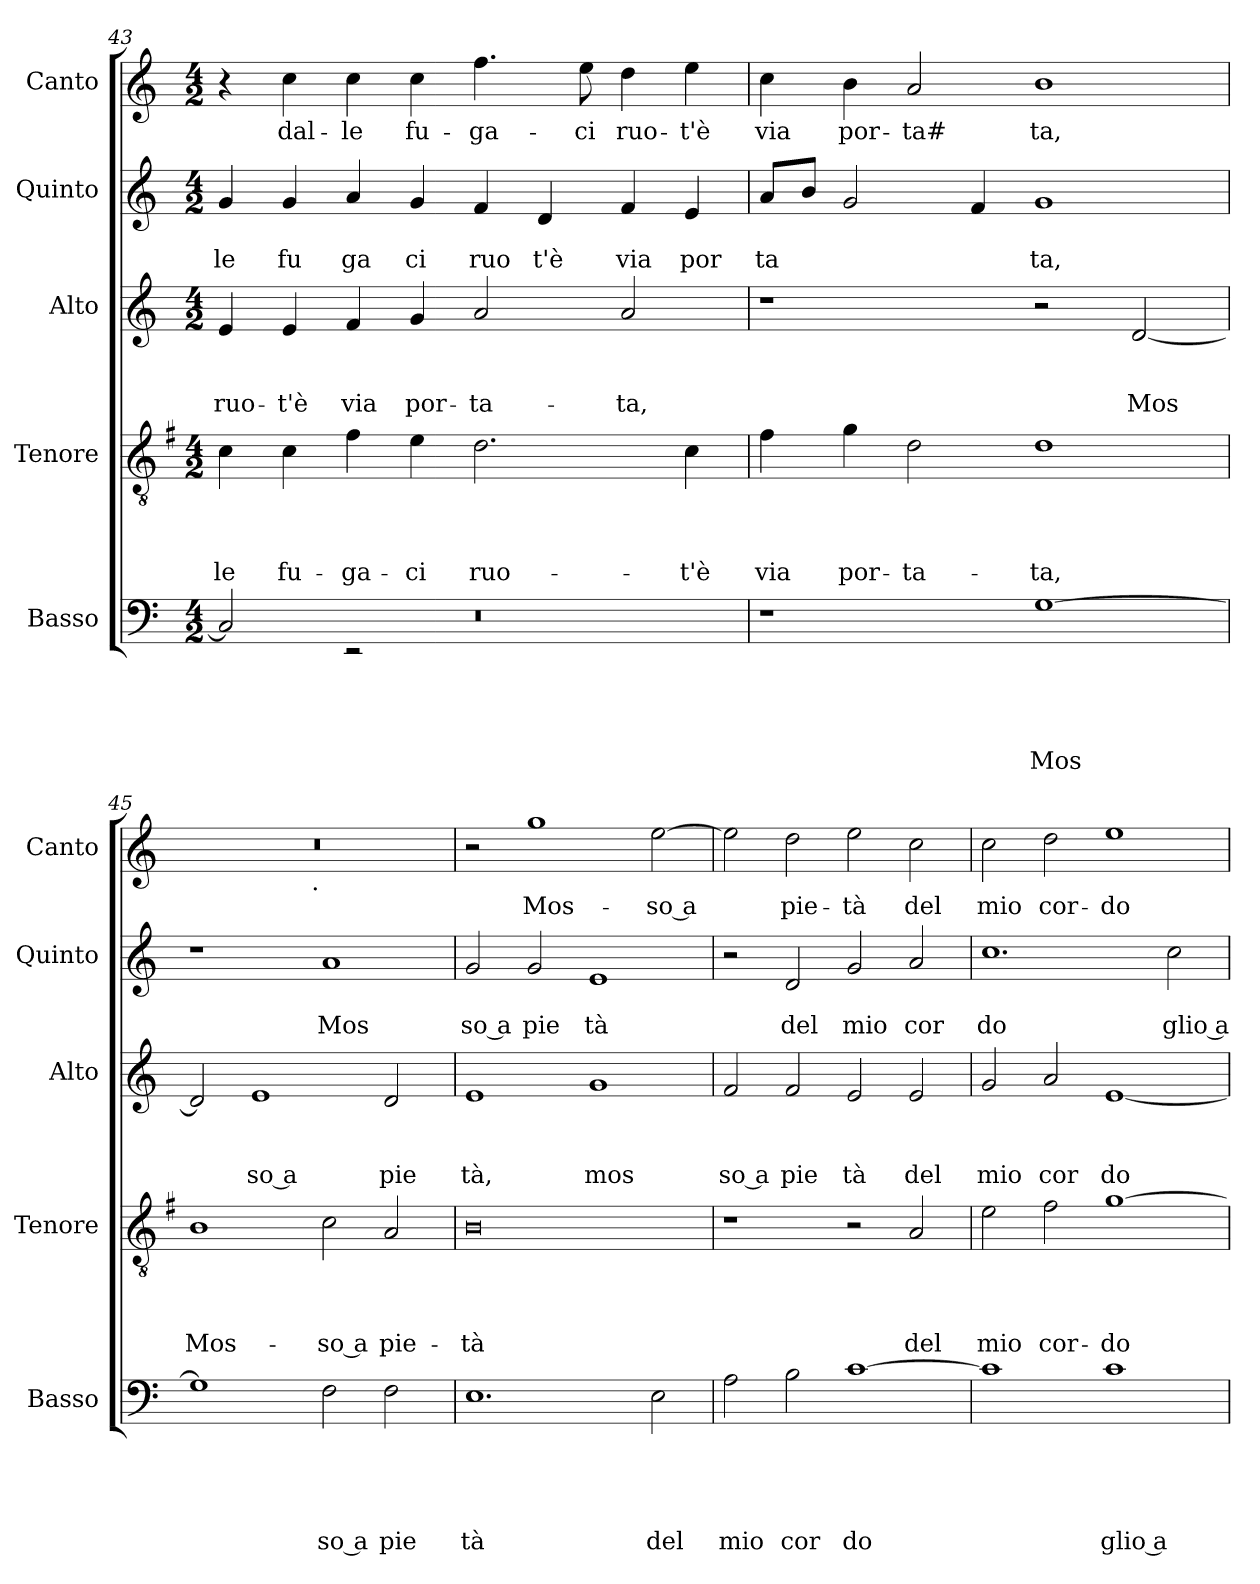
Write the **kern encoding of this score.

**kern	**text	**text	**text	**text	**text	**kern	**text	**text	**text	**text	**kern	**text	**text	**text	**kern	**text	**text	**kern	**text
*part5	*part5	*part5	*part5	*part5	*part5	*part4	*part4	*part4	*part4	*part4	*part3	*part3	*part3	*part3	*part2	*part2	*part2	*part1	*part1
*staff5	*staff5	*staff5	*staff5	*staff5	*staff5	*staff4	*staff4	*staff4	*staff4	*staff4	*staff3	*staff3	*staff3	*staff3	*staff2	*staff2	*staff2	*staff1	*staff1
*I"Basso	*	*	*	*	*	*I"Tenore	*	*	*	*	*I"Alto	*	*	*	*I"Quinto	*	*	*I"Canto	*
*I'Basso	*	*	*	*	*	*I'Tenore	*	*	*	*	*I'Alto	*	*	*	*I'Quinto	*	*	*I'Canto	*
*clefF4	*	*	*	*	*	*clefGv2	*	*	*	*	*clefG2	*	*	*	*clefG2	*	*	*clefG2	*
*	*	*	*	*	*	*ITrd-3c-5	*	*	*	*	*	*	*	*	*	*	*	*	*
*k[]	*	*	*	*	*	*k[]	*	*	*	*	*k[]	*	*	*	*k[]	*	*	*k[]	*
*C:	*	*	*	*	*	*C:	*	*	*	*	*C:	*	*	*	*C:	*	*	*C:	*
*M4/2	*	*	*	*	*	*M4/2	*	*	*	*	*M4/2	*	*	*	*M4/2	*	*	*M4/2	*
=43	=43	=43	=43	=43	=43	=43	=43	=43	=43	=43	=43	=43	=43	=43	=43	=43	=43	=43	=43
*^	*	*	*	*	*	*	*	*	*	*	*	*	*	*	*	*	*	*	*
*	*^	*	*	*	*	*	*	*	*	*	*	*	*	*	*	*	*	*	*	*
!	!	!LO:N:vis=1	!	!	!	!	!	!	!	!	!	!LO:LY:b	!	!	!	!LO:LY:b	!	!	!LO:LY:b	!	!
2C/]	2ryy	0r	.	.	.	.	.	4f\	.	.	.	-le	4e/	.	.	ruo-	4g/	.	le	4r	.
!	!	!	!	!	!	!	!	!	!	!	!	!LO:LY:b	!	!	!	!LO:LY:b	!	!	!LO:LY:b	!	!LO:LY:b
.	.	.	.	.	.	.	.	4f\	.	.	.	fu-	4e/	.	.	-t'è	4g/	.	fu	4cc\	dal-
!	!	!	!	!	!	!	!	!	!	!	!	!LO:LY:b	!	!	!	!LO:LY:b	!	!	!LO:LY:b	!	!LO:LY:b
2ryy	2rEE	.	.	.	.	.	.	4b\	.	.	.	-ga-	4f/	.	.	via	4a/	.	ga	4cc\	-le
!	!	!	!	!	!	!	!	!	!	!	!	!LO:LY:b	!	!	!	!LO:LY:b	!	!	!LO:LY:b	!	!LO:LY:b
.	.	.	.	.	.	.	.	4a\	.	.	.	-ci	4g/	.	.	por-	4g/	.	ci	4cc\	fu-
!	!	!	!	!	!	!	!	!	!	!	!	!LO:LY:b	!	!	!	!LO:LY:b	!	!	!LO:LY:b	!	!LO:LY:b
1ryy	1ryy	.	.	.	.	.	.	2.g\	.	.	.	ruo-	2a/	.	.	-ta-	4f/	.	ruo	4.ff\	-ga-
!	!	!	!	!	!	!	!	!	!	!	!	!	!	!	!	!	!	!	!LO:LY:b	!	!
.	.	.	.	.	.	.	.	.	.	.	.	.	.	.	.	.	4d/	.	t'è	.	.
!	!	!	!	!	!	!	!	!	!	!	!	!	!	!	!	!	!	!	!	!	!LO:LY:b
.	.	.	.	.	.	.	.	.	.	.	.	.	.	.	.	.	.	.	.	8ee\	-ci
!	!	!	!	!	!	!	!	!	!	!	!	!	!	!	!	!LO:LY:b	!	!	!LO:LY:b	!	!LO:LY:b
.	.	.	.	.	.	.	.	.	.	.	.	.	2a/	.	.	-ta,	4f/	.	via	4dd\	ruo-
!	!	!	!	!	!	!	!	!	!	!	!	!LO:LY:b	!	!	!	!	!	!	!LO:LY:b	!	!LO:LY:b
.	.	.	.	.	.	.	.	4f\	.	.	.	-t'è	.	.	.	.	4e/	.	por	4ee\	-t'è
*v	*v	*v	*	*	*	*	*	*	*	*	*	*	*	*	*	*	*	*	*	*	*
!!LO:PB:g=z
=44	=44	=44	=44	=44	=44	=44	=44	=44	=44	=44	=44	=44	=44	=44	=44	=44	=44	=44	=44
!	!	!	!	!	!	!	!	!	!	!LO:LY:b	!	!	!	!	!	!	!LO:LY:b	!	!LO:LY:b
1r	.	.	.	.	.	4b\	.	.	.	via	1r	.	.	.	8a/L	.	ta	4cc\	via
.	.	.	.	.	.	.	.	.	.	.	.	.	.	.	8b/J	.	.	.	.
!	!	!	!	!	!	!	!	!	!	!LO:LY:b	!	!	!	!	!	!	!	!	!LO:LY:b
.	.	.	.	.	.	4cc\	.	.	.	por-	.	.	.	.	2g/	.	.	4b\	por-
!	!	!	!	!	!	!	!	!	!	!LO:LY:b	!	!	!	!	!	!	!	!	!LO:LY:b
.	.	.	.	.	.	2g\	.	.	.	-ta-	.	.	.	.	.	.	.	2a/	-ta#
.	.	.	.	.	.	.	.	.	.	.	.	.	.	.	4f/	.	.	.	.
!	!	!	!	!	!LO:LY:b	!	!	!	!	!LO:LY:b	!	!	!	!	!	!	!LO:LY:b	!	!LO:LY:b
[>1G	.	.	.	.	Mos	1g	.	.	.	-ta,	2r	.	.	.	1g	.	ta,	1b	ta,
!	!	!	!	!	!	!	!	!	!	!	!	!	!	!LO:LY:b	!	!	!	!	!
.	.	.	.	.	.	.	.	.	.	.	[<2d/	.	.	Mos	.	.	.	.	.
=45	=45	=45	=45	=45	=45	=45	=45	=45	=45	=45	=45	=45	=45	=45	=45	=45	=45	=45	=45
!	!	!	!	!	!	!	!	!	!	!LO:LY:b	!	!	!	!	!	!	!	!	!
*	*	*	*	*	*	*	*	*	*	*	*	*	*	*	*	*	*	*^	*
1G]	.	.	.	.	.	1e	.	.	.	Mos-	2d/]	.	.	.	1r	.	.	0r	2ryy	.
!	!	!	!	!	!	!	!	!	!	!	!	!	!	!LO:LY:b:rj	!	!	!	!	!	!
.	.	.	.	.	.	.	.	.	.	.	1e	.	.	so a	.	.	.	.	4...ryy	.
!	!	!	!	!	!	!	!	!	!	!	!	!	!	!	!	!	!	!	!LO:TX:b:t=.	!
.	.	.	.	.	.	.	.	.	.	.	.	.	.	.	.	.	.	.	1ryy	.
!	!	!	!	!	!LO:LY:b:rj	!	!	!	!	!LO:LY:b:rj	!	!	!	!	!	!	!LO:LY:b	!	!	!
2F\	.	.	.	.	so a	2f\	.	.	.	-so a	.	.	.	.	1a	.	Mos	.	.	.
!	!	!	!	!	!LO:LY:b	!	!	!	!	!LO:LY:b	!	!	!	!LO:LY:b	!	!	!	!	!	!
2F\	.	.	.	.	pie	2d/	.	.	.	pie-	2d/	.	.	pie	.	.	.	.	.	.
.	.	.	.	.	.	.	.	.	.	.	.	.	.	.	.	.	.	.	32ryy	.
=46	=46	=46	=46	=46	=46	=46	=46	=46	=46	=46	=46	=46	=46	=46	=46	=46	=46	=46	=46	=46
!	!	!	!	!	!LO:LY:b	!	!	!	!	!LO:LY:b	!	!	!	!LO:LY:b	!	!	!LO:LY:b:rj	!	!	!
*	*	*	*	*	*	*	*	*	*	*	*	*	*	*	*	*	*	*v	*v	*
1.E	.	.	.	.	tà	0e	.	.	.	-tà	1e	.	.	tà,	2g/	.	so a	2r	.
!	!	!	!	!	!	!	!	!	!	!	!	!	!	!	!	!	!LO:LY:b	!	!LO:LY:b
.	.	.	.	.	.	.	.	.	.	.	.	.	.	.	2g/	.	pie	1gg	Mos-
!	!	!	!	!	!	!	!	!	!	!	!	!	!	!LO:LY:b	!	!	!LO:LY:b	!	!
.	.	.	.	.	.	.	.	.	.	.	1g	.	.	mos	1e	.	tà	.	.
!	!	!	!	!	!LO:LY:b	!	!	!	!	!	!	!	!	!	!	!	!	!	!LO:LY:b
2E\	.	.	.	.	del	.	.	.	.	.	.	.	.	.	.	.	.	[>2ee\	-so a
=47	=47	=47	=47	=47	=47	=47	=47	=47	=47	=47	=47	=47	=47	=47	=47	=47	=47	=47	=47
!	!	!	!	!	!LO:LY:b	!	!	!	!	!	!	!	!	!LO:LY:b:rj	!	!	!	!	!
2A\	.	.	.	.	mio	1r	.	.	.	.	2f/	.	.	so a	2r	.	.	2ee\]	.
!	!	!	!	!	!LO:LY:b	!	!	!	!	!	!	!	!	!LO:LY:b	!	!	!LO:LY:b	!	!LO:LY:b
2B\	.	.	.	.	cor	.	.	.	.	.	2f/	.	.	pie	2d/	.	del	2dd\	pie-
!	!	!	!	!	!LO:LY:b	!	!	!	!	!	!	!	!	!LO:LY:b	!	!	!LO:LY:b	!	!LO:LY:b
[>1c	.	.	.	.	do	2r	.	.	.	.	2e/	.	.	tà	2g/	.	mio	2ee\	-tà
!	!	!	!	!	!	!	!	!	!	!LO:LY:b	!	!	!	!LO:LY:b	!	!	!LO:LY:b	!	!LO:LY:b
.	.	.	.	.	.	2d/	.	.	.	del	2e/	.	.	del	2a/	.	cor	2cc\	del
=48	=48	=48	=48	=48	=48	=48	=48	=48	=48	=48	=48	=48	=48	=48	=48	=48	=48	=48	=48
!	!	!	!	!	!	!	!	!	!	!LO:LY:b	!	!	!	!LO:LY:b	!	!	!LO:LY:b	!	!LO:LY:b
1c]	.	.	.	.	.	2a\	.	.	.	mio	2g/	.	.	mio	1.cc	.	do	2cc\	mio
!	!	!	!	!	!	!	!	!	!	!LO:LY:b	!	!	!	!LO:LY:b	!	!	!	!	!LO:LY:b
.	.	.	.	.	.	2b\	.	.	.	cor-	2a/	.	.	cor	.	.	.	2dd\	cor-
!	!	!	!	!	!LO:LY:b:rj	!	!	!	!	!LO:LY:b	!	!	!	!LO:LY:b	!	!	!	!	!LO:LY:b
1c	.	.	.	.	glio a	[>1cc	.	.	.	-do-	[<1e	.	.	do	.	.	.	1ee	-do-
!	!	!	!	!	!	!	!	!	!	!	!	!	!	!	!	!	!LO:LY:b:rj	!	!
.	.	.	.	.	.	.	.	.	.	.	.	.	.	.	2cc\	.	glio a	.	.
=	=	=	=	=	=	=	=	=	=	=	=	=	=	=	=	=	=	=	=
*-	*-	*-	*-	*-	*-	*-	*-	*-	*-	*-	*-	*-	*-	*-	*-	*-	*-	*-	*-
